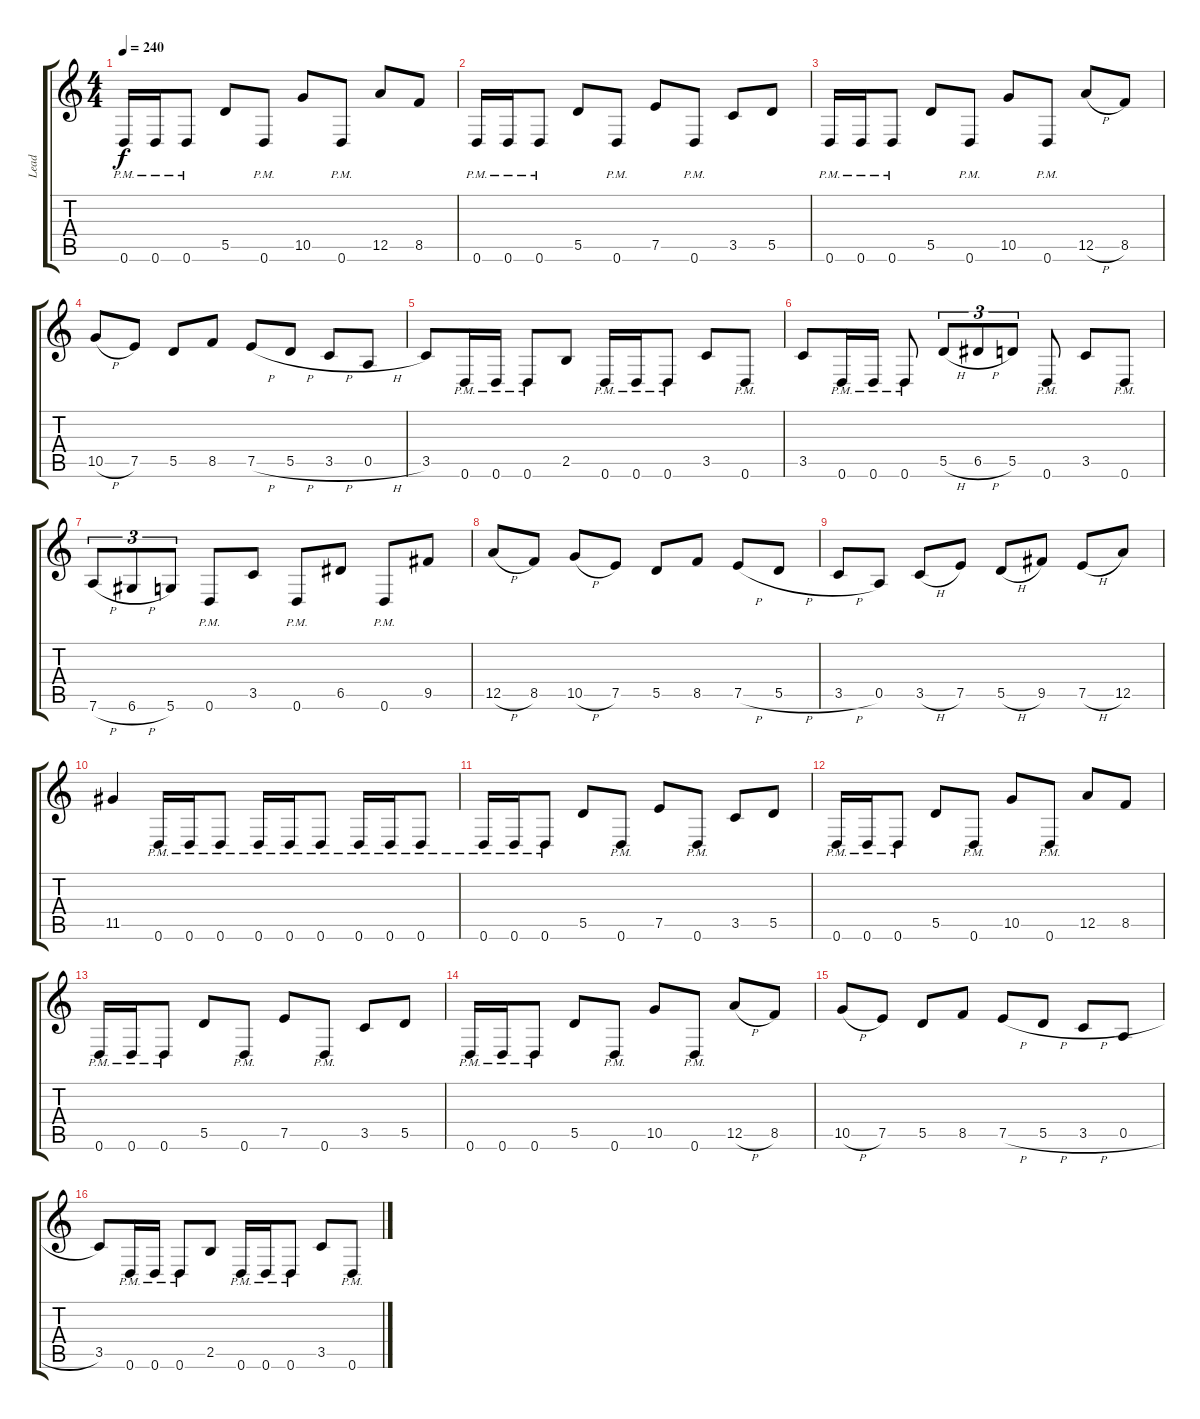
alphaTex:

\track ("Lead" "Lead") {instrument distortionguitar}
\staff {score tabs}
\tuning (E4 B3 G3 D3 A2 D2) {hide}
\ts (4 4)
\tempo 240
\clef g2
\ks c
0.6{pm}.16{dy f} 0.6{pm}.16 0.6{pm}.8 5.5.8 0.6{pm}.8 10.5.8 0.6{pm}.8 12.5.8 8.5.8 |
0.6{pm}.16 0.6{pm}.16 0.6{pm}.8 5.5.8 0.6{pm}.8 7.5.8 0.6{pm}.8 3.5.8 5.5.8 |
0.6{pm}.16 0.6{pm}.16 0.6{pm}.8 5.5.8 0.6{pm}.8 10.5.8 0.6{pm}.8 12.5{h}.8 8.5.8 |
10.5{h}.8 7.5.8 5.5.8 8.5.8 7.5{h}.8 5.5{h}.8 3.5{h}.8 0.5{h}.8 |
3.5.8 0.6{pm}.16 0.6{pm}.16 0.6{pm}.8 2.5.8 0.6{pm}.16 0.6{pm}.16 0.6{pm}.8 3.5.8 0.6{pm}.8 |
3.5.8 0.6{pm}.16 0.6{pm}.16 0.6{pm}.8 5.5{h}.8{tu (3 2)} 6.5{h}.8{tu (3 2)} 5.5.8{tu (3 2)} 0.6{pm}.8 3.5.8 0.6{pm}.8 |
7.6{h}.8{tu (3 2)} 6.6{h}.8{tu (3 2)} 5.6.8{tu (3 2)} 0.6{pm}.8 3.5.8 0.6{pm}.8 6.5.8 0.6{pm}.8 9.5.8 |
12.5{h}.8 8.5.8 10.5{h}.8 7.5.8 5.5.8 8.5.8 7.5{h}.8 5.5{h}.8 |
3.5{h}.8 0.5.8 3.5{h}.8 7.5.8 5.5{h}.8 9.5.8 7.5{h}.8 12.5.8 |
11.5.4 0.6{pm}.16 0.6{pm}.16 0.6{pm}.8 0.6{pm}.16 0.6{pm}.16 0.6{pm}.8 0.6{pm}.16 0.6{pm}.16 0.6{pm}.8 |
0.6{pm}.16 0.6{pm}.16 0.6{pm}.8 5.5.8 0.6{pm}.8 7.5.8 0.6{pm}.8 3.5.8 5.5.8 |
0.6{pm}.16 0.6{pm}.16 0.6{pm}.8 5.5.8 0.6{pm}.8 10.5.8 0.6{pm}.8 12.5.8 8.5.8 |
0.6{pm}.16 0.6{pm}.16 0.6{pm}.8 5.5.8 0.6{pm}.8 7.5.8 0.6{pm}.8 3.5.8 5.5.8 |
0.6{pm}.16 0.6{pm}.16 0.6{pm}.8 5.5.8 0.6{pm}.8 10.5.8 0.6{pm}.8 12.5{h}.8 8.5.8 |
10.5{h}.8 7.5.8 5.5.8 8.5.8 7.5{h}.8 5.5{h}.8 3.5{h}.8 0.5{h}.8 |
3.5.8 0.6{pm}.16 0.6{pm}.16 0.6{pm}.8 2.5.8 0.6{pm}.16 0.6{pm}.16 0.6{pm}.8 3.5.8 0.6{pm}.8
